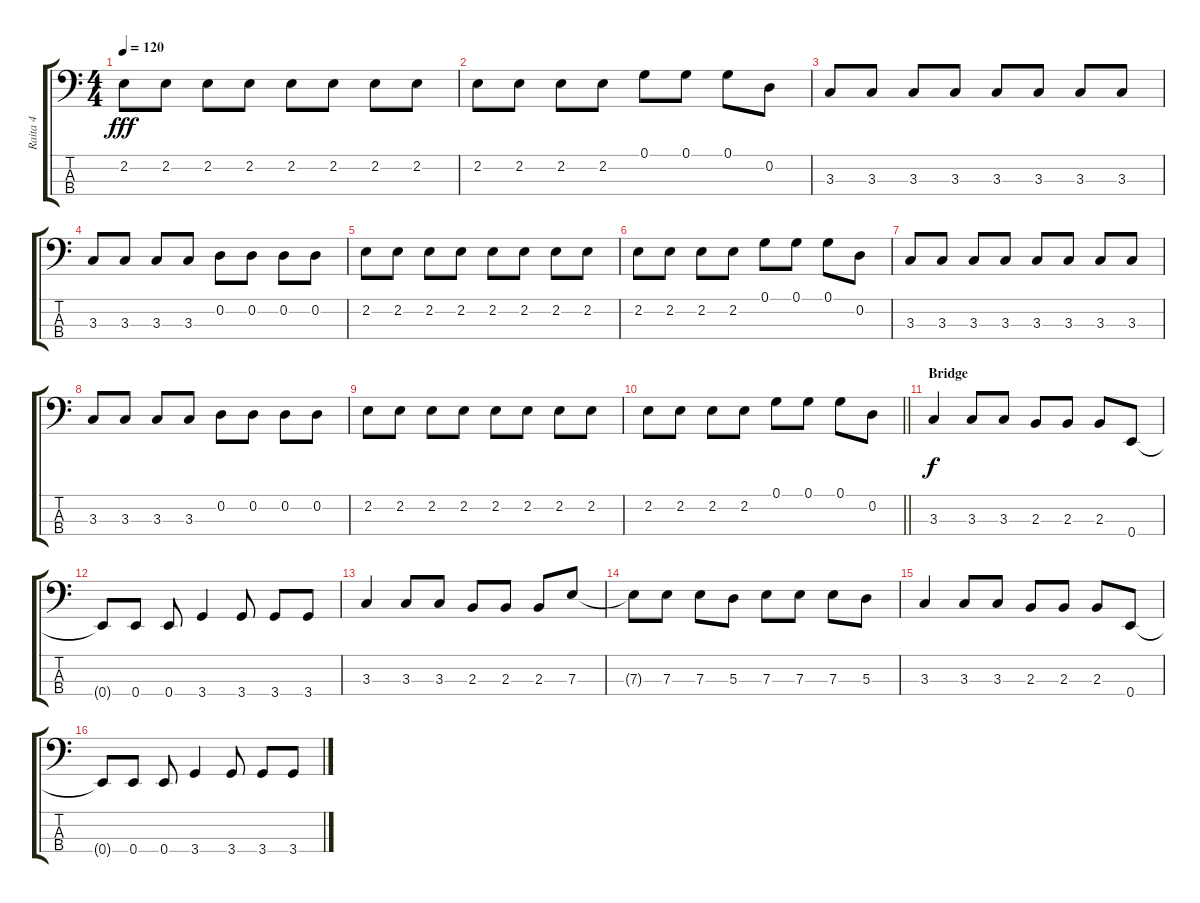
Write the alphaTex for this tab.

\track ("Raita 4" "Raita 4") {instrument electricbassfinger}
\staff {score tabs}
\tuning (G2 D2 A1 E1) {hide}
\ts (4 4)
\tempo 120
\clef f4
\ks c
2.2.8{dy fff} 2.2.8 2.2.8 2.2.8 2.2.8 2.2.8 2.2.8 2.2.8 |
2.2.8 2.2.8 2.2.8 2.2.8 0.1.8 0.1.8 0.1.8 0.2.8 |
3.3.8 3.3.8 3.3.8 3.3.8 3.3.8 3.3.8 3.3.8 3.3.8 |
3.3.8 3.3.8 3.3.8 3.3.8 0.2.8 0.2.8 0.2.8 0.2.8 |
2.2.8 2.2.8 2.2.8 2.2.8 2.2.8 2.2.8 2.2.8 2.2.8 |
2.2.8 2.2.8 2.2.8 2.2.8 0.1.8 0.1.8 0.1.8 0.2.8 |
3.3.8 3.3.8 3.3.8 3.3.8 3.3.8 3.3.8 3.3.8 3.3.8 |
3.3.8 3.3.8 3.3.8 3.3.8 0.2.8 0.2.8 0.2.8 0.2.8 |
2.2.8 2.2.8 2.2.8 2.2.8 2.2.8 2.2.8 2.2.8 2.2.8 |
\barLineRight lightlight
2.2.8 2.2.8 2.2.8 2.2.8 0.1.8 0.1.8 0.1.8 0.2.8 |
\section ("" "Bridge")
3.3.4{dy f} 3.3.8 3.3.8 2.3.8 2.3.8 2.3.8 0.4.8 |
0.4{t}.8 0.4.8 0.4.8 3.4.4 3.4.8 3.4.8 3.4.8 |
3.3.4 3.3.8 3.3.8 2.3.8 2.3.8 2.3.8 7.3.8 |
7.3{t}.8 7.3.8 7.3.8 5.3.8 7.3.8 7.3.8 7.3.8 5.3.8 |
3.3.4 3.3.8 3.3.8 2.3.8 2.3.8 2.3.8 0.4.8 |
0.4{t}.8 0.4.8 0.4.8 3.4.4 3.4.8 3.4.8 3.4.8
